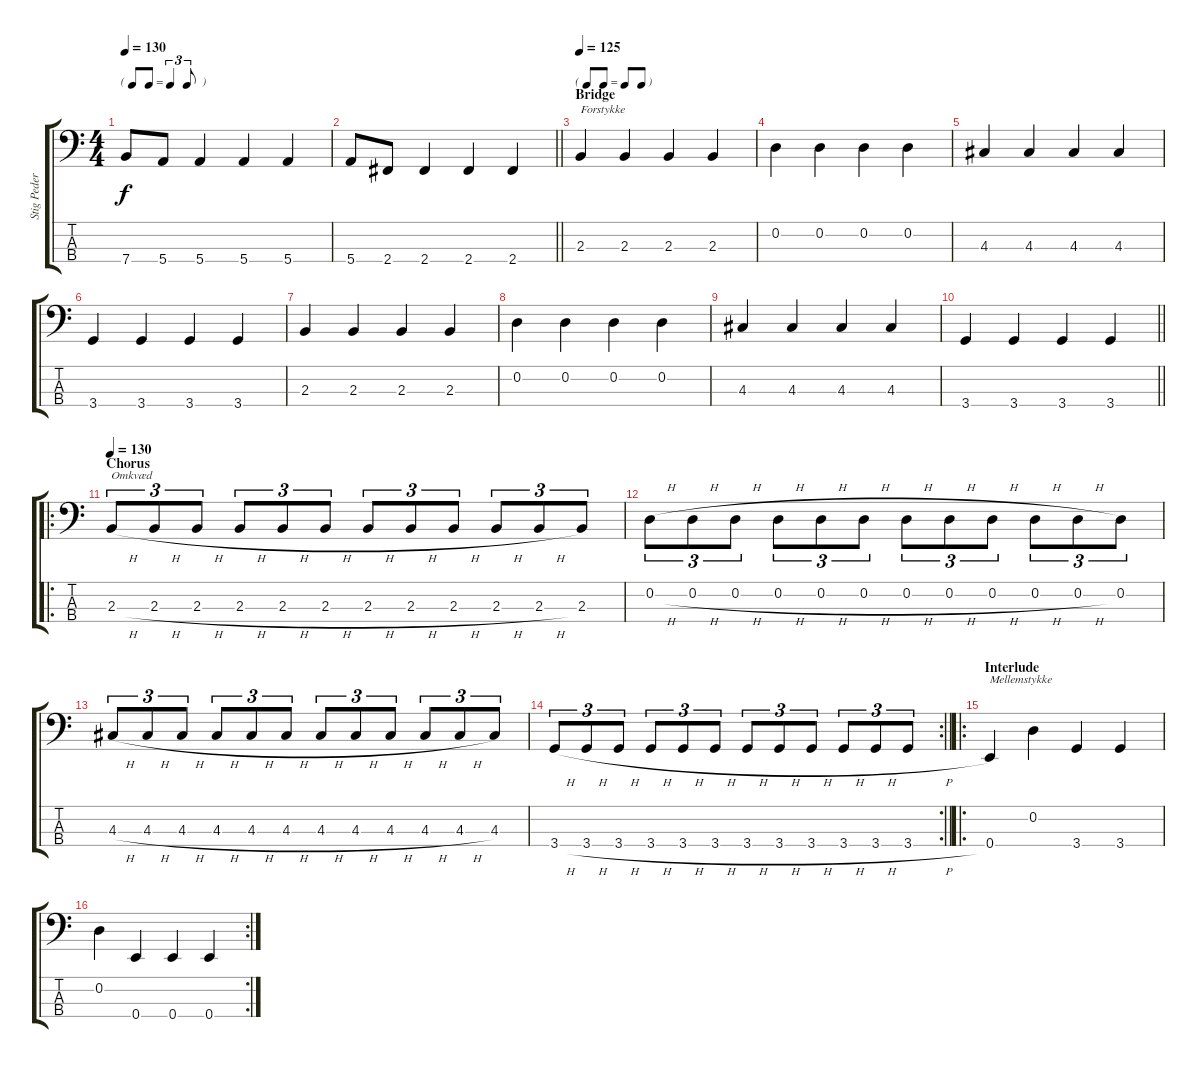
\track ("Stig Pedersen (Bas)" "Stig Peder") {instrument electricbasspick}
\staff {score tabs}
\tuning (G2 D2 A1 E1) {hide}
\ts (4 4)
\tf triplet8th
\tempo 130
\clef f4
\ks c
7.4.8{dy f} 5.4.8 5.4.4 5.4.4 5.4.4 |
\barLineRight lightlight
5.4.8 2.4.8 2.4.4 2.4.4 2.4.4 |
\tf none
\section ("" "Bridge")
\tempo 125
2.3.4{txt "Forstykke"} 2.3.4 2.3.4 2.3.4 |
0.2.4 0.2.4 0.2.4 0.2.4 |
4.3.4 4.3.4 4.3.4 4.3.4 |
3.4.4 3.4.4 3.4.4 3.4.4 |
2.3.4 2.3.4 2.3.4 2.3.4 |
0.2.4 0.2.4 0.2.4 0.2.4 |
4.3.4 4.3.4 4.3.4 4.3.4 |
\barLineRight lightlight
3.4.4 3.4.4 3.4.4 3.4.4 |
\ro
\section ("" "Chorus")
\tempo 130
2.3{h}.8{tu (3 2) txt "Omkvæd"} 2.3{h}.8{tu (3 2)} 2.3{h}.8{tu (3 2)} 2.3{h}.8{tu (3 2)} 2.3{h}.8{tu (3 2)} 2.3{h}.8{tu (3 2)} 2.3{h}.8{tu (3 2)} 2.3{h}.8{tu (3 2)} 2.3{h}.8{tu (3 2)} 2.3{h}.8{tu (3 2)} 2.3{h}.8{tu (3 2)} 2.3.8{tu (3 2)} |
0.2{h}.8{tu (3 2)} 0.2{h}.8{tu (3 2)} 0.2{h}.8{tu (3 2)} 0.2{h}.8{tu (3 2)} 0.2{h}.8{tu (3 2)} 0.2{h}.8{tu (3 2)} 0.2{h}.8{tu (3 2)} 0.2{h}.8{tu (3 2)} 0.2{h}.8{tu (3 2)} 0.2{h}.8{tu (3 2)} 0.2{h}.8{tu (3 2)} 0.2.8{tu (3 2)} |
4.3{h}.8{tu (3 2)} 4.3{h}.8{tu (3 2)} 4.3{h}.8{tu (3 2)} 4.3{h}.8{tu (3 2)} 4.3{h}.8{tu (3 2)} 4.3{h}.8{tu (3 2)} 4.3{h}.8{tu (3 2)} 4.3{h}.8{tu (3 2)} 4.3{h}.8{tu (3 2)} 4.3{h}.8{tu (3 2)} 4.3{h}.8{tu (3 2)} 4.3.8{tu (3 2)} |
\rc 2
\barLineRight lightlight
3.4{h}.8{tu (3 2)} 3.4{h}.8{tu (3 2)} 3.4{h}.8{tu (3 2)} 3.4{h}.8{tu (3 2)} 3.4{h}.8{tu (3 2)} 3.4{h}.8{tu (3 2)} 3.4{h}.8{tu (3 2)} 3.4{h}.8{tu (3 2)} 3.4{h}.8{tu (3 2)} 3.4{h}.8{tu (3 2)} 3.4{h}.8{tu (3 2)} 3.4{h}.8{tu (3 2)} |
\ro
\section ("" "Interlude")
0.4.4{txt "Mellemstykke"} 0.2.4 3.4.4 3.4.4 |
\rc 2
0.2.4 0.4.4 0.4.4 0.4.4
